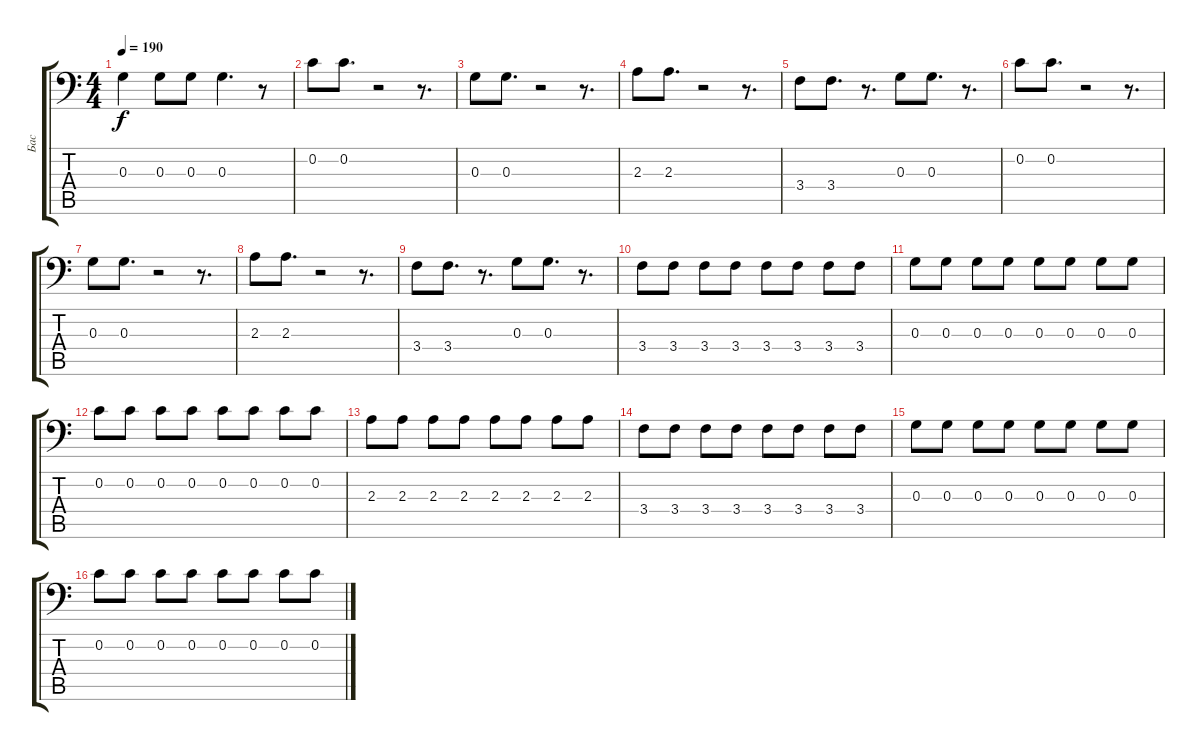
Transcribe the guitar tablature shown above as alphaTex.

\track ("Бас" "Бас") {instrument electricbassfinger}
\staff {score tabs}
\tuning (F3 C3 G2 D2 A1 E1) {hide}
\ts (4 4)
\tempo 190
\clef f4
\ks c
0.3.4{dy f} 0.3.8 0.3.8 0.3.4{d} r.8 |
0.2.8 0.2.8{d} r.2 r.8{d} |
0.3.8 0.3.8{d} r.2 r.8{d} |
2.3.8 2.3.8{d} r.2 r.8{d} |
3.4.8 3.4.8{d} r.8{d} 0.3.8 0.3.8{d} r.8{d} |
0.2.8 0.2.8{d} r.2 r.8{d} |
0.3.8 0.3.8{d} r.2 r.8{d} |
2.3.8 2.3.8{d} r.2 r.8{d} |
3.4.8 3.4.8{d} r.8{d} 0.3.8 0.3.8{d} r.8{d} |
3.4.8 3.4.8 3.4.8 3.4.8 3.4.8 3.4.8 3.4.8 3.4.8 |
0.3.8 0.3.8 0.3.8 0.3.8 0.3.8 0.3.8 0.3.8 0.3.8 |
0.2.8 0.2.8 0.2.8 0.2.8 0.2.8 0.2.8 0.2.8 0.2.8 |
2.3.8 2.3.8 2.3.8 2.3.8 2.3.8 2.3.8 2.3.8 2.3.8 |
3.4.8 3.4.8 3.4.8 3.4.8 3.4.8 3.4.8 3.4.8 3.4.8 |
0.3.8 0.3.8 0.3.8 0.3.8 0.3.8 0.3.8 0.3.8 0.3.8 |
0.2.8 0.2.8 0.2.8 0.2.8 0.2.8 0.2.8 0.2.8 0.2.8
